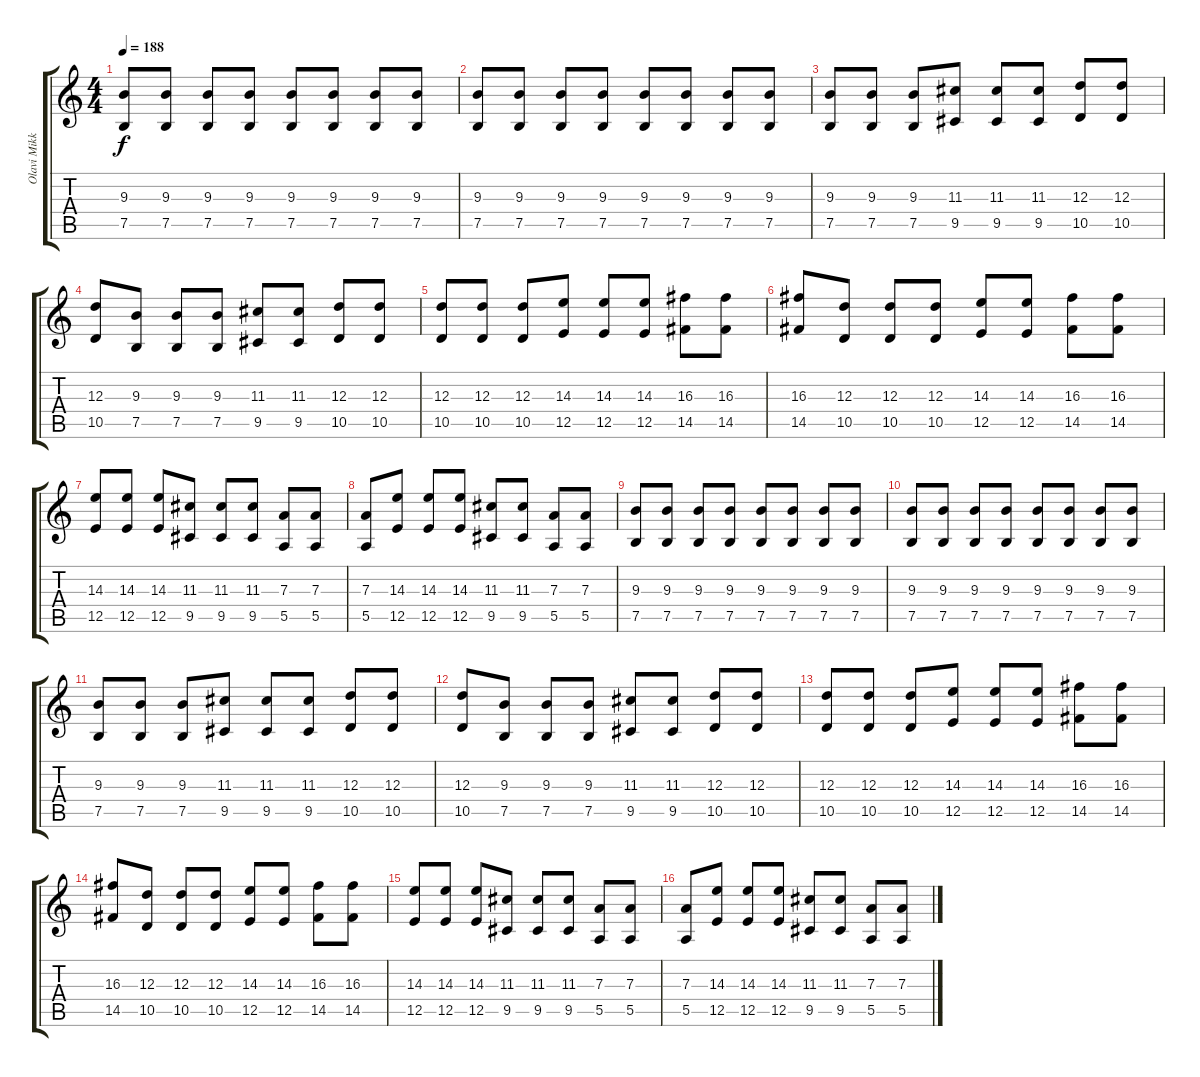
\track ("Olavi Mikkonen" "Olavi Mikk") {instrument overdrivenguitar}
\staff {score tabs}
\tuning (B3 Gb3 D3 A2 E2 B1) {hide}
\ts (4 4)
\tempo 188
\clef g2
\ks c
(9.3 7.5).8{dy f} (9.3 7.5).8 (9.3 7.5).8 (9.3 7.5).8 (9.3 7.5).8 (9.3 7.5).8 (9.3 7.5).8 (9.3 7.5).8 |
(9.3 7.5).8 (9.3 7.5).8 (9.3 7.5).8 (9.3 7.5).8 (9.3 7.5).8 (9.3 7.5).8 (9.3 7.5).8 (9.3 7.5).8 |
(9.3 7.5).8 (9.3 7.5).8 (9.3 7.5).8 (11.3 9.5).8 (11.3 9.5).8 (11.3 9.5).8 (12.3 10.5).8 (12.3 10.5).8 |
(12.3 10.5).8 (9.3 7.5).8 (9.3 7.5).8 (9.3 7.5).8 (11.3 9.5).8 (11.3 9.5).8 (12.3 10.5).8 (12.3 10.5).8 |
(12.3 10.5).8 (12.3 10.5).8 (12.3 10.5).8 (14.3 12.5).8 (14.3 12.5).8 (14.3 12.5).8 (16.3 14.5).8 (16.3 14.5).8 |
(16.3 14.5).8 (12.3 10.5).8 (12.3 10.5).8 (12.3 10.5).8 (14.3 12.5).8 (14.3 12.5).8 (16.3 14.5).8 (16.3 14.5).8 |
(14.3 12.5).8 (14.3 12.5).8 (14.3 12.5).8 (11.3 9.5).8 (11.3 9.5).8 (11.3 9.5).8 (7.3 5.5).8 (7.3 5.5).8 |
(7.3 5.5).8 (14.3 12.5).8 (14.3 12.5).8 (14.3 12.5).8 (11.3 9.5).8 (11.3 9.5).8 (7.3 5.5).8 (7.3 5.5).8 |
(9.3 7.5).8 (9.3 7.5).8 (9.3 7.5).8 (9.3 7.5).8 (9.3 7.5).8 (9.3 7.5).8 (9.3 7.5).8 (9.3 7.5).8 |
(9.3 7.5).8 (9.3 7.5).8 (9.3 7.5).8 (9.3 7.5).8 (9.3 7.5).8 (9.3 7.5).8 (9.3 7.5).8 (9.3 7.5).8 |
(9.3 7.5).8 (9.3 7.5).8 (9.3 7.5).8 (11.3 9.5).8 (11.3 9.5).8 (11.3 9.5).8 (12.3 10.5).8 (12.3 10.5).8 |
(12.3 10.5).8 (9.3 7.5).8 (9.3 7.5).8 (9.3 7.5).8 (11.3 9.5).8 (11.3 9.5).8 (12.3 10.5).8 (12.3 10.5).8 |
(12.3 10.5).8 (12.3 10.5).8 (12.3 10.5).8 (14.3 12.5).8 (14.3 12.5).8 (14.3 12.5).8 (16.3 14.5).8 (16.3 14.5).8 |
(16.3 14.5).8 (12.3 10.5).8 (12.3 10.5).8 (12.3 10.5).8 (14.3 12.5).8 (14.3 12.5).8 (16.3 14.5).8 (16.3 14.5).8 |
(14.3 12.5).8 (14.3 12.5).8 (14.3 12.5).8 (11.3 9.5).8 (11.3 9.5).8 (11.3 9.5).8 (7.3 5.5).8 (7.3 5.5).8 |
(7.3 5.5).8 (14.3 12.5).8 (14.3 12.5).8 (14.3 12.5).8 (11.3 9.5).8 (11.3 9.5).8 (7.3 5.5).8 (7.3 5.5).8
